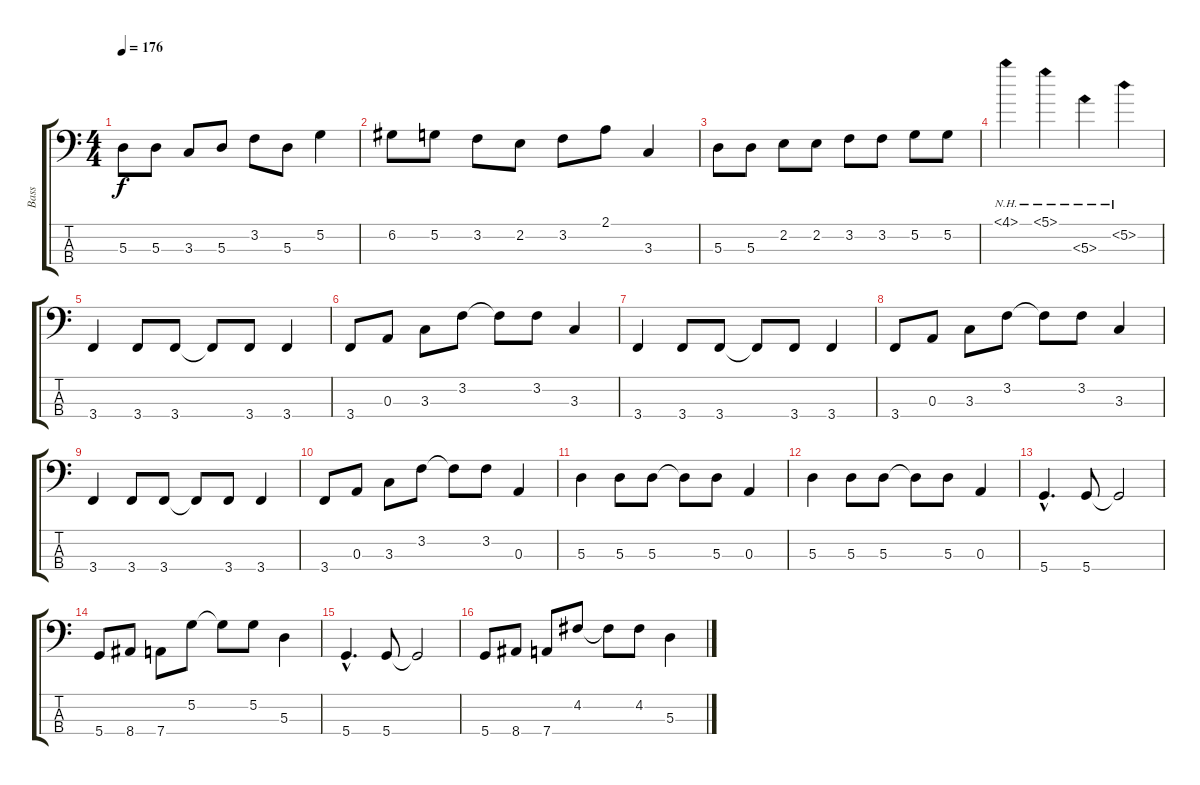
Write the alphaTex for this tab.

\track ("Bass" "Bass") {instrument electricbasspick}
\staff {score tabs}
\tuning (G2 D2 A1 D1) {hide}
\ts (4 4)
\tempo 176
\clef f4
\ks c
5.3.8{dy f balance 8} 5.3.8 3.3.8 5.3.8 3.2.8 5.3.8 5.2.4 |
6.2.8 5.2.8 3.2.8 2.2.8 3.2.8 2.1.8 3.3.4 |
5.3.8 5.3.8 2.2.8 2.2.8 3.2.8 3.2.8 5.2.8 5.2.8 |
4.1{nh}.4 5.1{nh}.4 5.3{nh}.4 5.2{nh}.4 |
3.4.4 3.4.8 3.4.8 3.4{t}.8 3.4.8 3.4.4 |
3.4.8 0.3.8 3.3.8 3.2.8 3.2{t}.8 3.2.8 3.3.4 |
3.4.4 3.4.8 3.4.8 3.4{t}.8 3.4.8 3.4.4 |
3.4.8 0.3.8 3.3.8 3.2.8 3.2{t}.8 3.2.8 3.3.4 |
3.4.4 3.4.8 3.4.8 3.4{t}.8 3.4.8 3.4.4 |
3.4.8 0.3.8 3.3.8 3.2.8 3.2{t}.8 3.2.8 0.3.4 |
5.3.4 5.3.8 5.3.8 5.3{t}.8 5.3.8 0.3.4 |
5.3.4 5.3.8 5.3.8 5.3{t}.8 5.3.8 0.3.4 |
5.4{hac}.4{d} 5.4.8 5.4{t}.2 |
5.4.8 8.4.8 7.4.8 5.2.8 5.2{t}.8 5.2.8 5.3.4 |
5.4{hac}.4{d} 5.4.8 5.4{t}.2 |
5.4.8 8.4.8 7.4.8 4.2.8 4.2{t}.8 4.2.8 5.3.4
